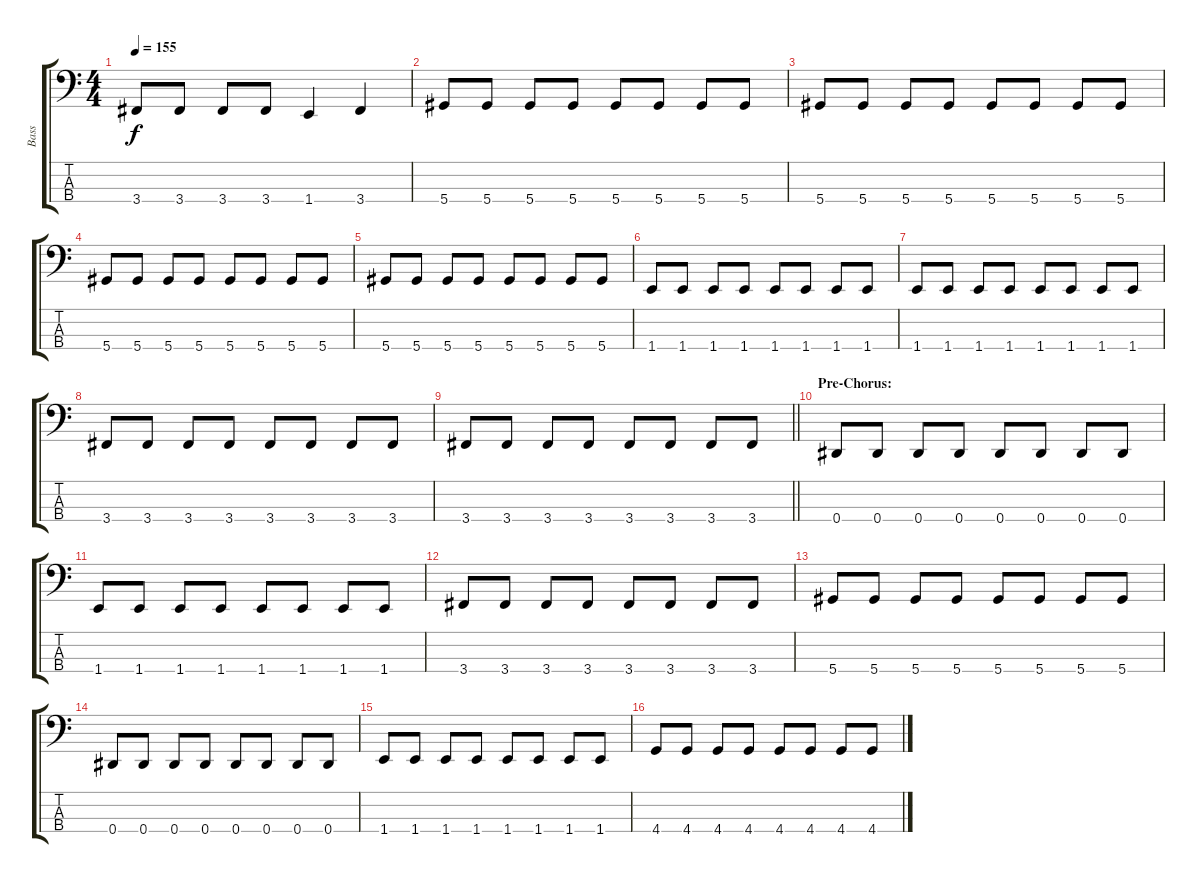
\track ("Bass" "Bass") {instrument electricbasspick}
\staff {score tabs}
\tuning (Gb2 Db2 Ab1 Eb1) {hide}
\ts (4 4)
\tempo 155
\clef f4
\ks c
3.4.8{dy f} 3.4.8 3.4.8 3.4.8 1.4.4 3.4.4 |
5.4.8 5.4.8 5.4.8 5.4.8 5.4.8 5.4.8 5.4.8 5.4.8 |
5.4.8 5.4.8 5.4.8 5.4.8 5.4.8 5.4.8 5.4.8 5.4.8 |
5.4.8 5.4.8 5.4.8 5.4.8 5.4.8 5.4.8 5.4.8 5.4.8 |
5.4.8 5.4.8 5.4.8 5.4.8 5.4.8 5.4.8 5.4.8 5.4.8 |
1.4.8 1.4.8 1.4.8 1.4.8 1.4.8 1.4.8 1.4.8 1.4.8 |
1.4.8 1.4.8 1.4.8 1.4.8 1.4.8 1.4.8 1.4.8 1.4.8 |
3.4.8 3.4.8 3.4.8 3.4.8 3.4.8 3.4.8 3.4.8 3.4.8 |
\barLineRight lightlight
3.4.8 3.4.8 3.4.8 3.4.8 3.4.8 3.4.8 3.4.8 3.4.8 |
\section ("" "Pre-Chorus:")
0.4.8 0.4.8 0.4.8 0.4.8 0.4.8 0.4.8 0.4.8 0.4.8 |
1.4.8 1.4.8 1.4.8 1.4.8 1.4.8 1.4.8 1.4.8 1.4.8 |
3.4.8 3.4.8 3.4.8 3.4.8 3.4.8 3.4.8 3.4.8 3.4.8 |
5.4.8 5.4.8 5.4.8 5.4.8 5.4.8 5.4.8 5.4.8 5.4.8 |
0.4.8 0.4.8 0.4.8 0.4.8 0.4.8 0.4.8 0.4.8 0.4.8 |
1.4.8 1.4.8 1.4.8 1.4.8 1.4.8 1.4.8 1.4.8 1.4.8 |
4.4.8 4.4.8 4.4.8 4.4.8 4.4.8 4.4.8 4.4.8 4.4.8
